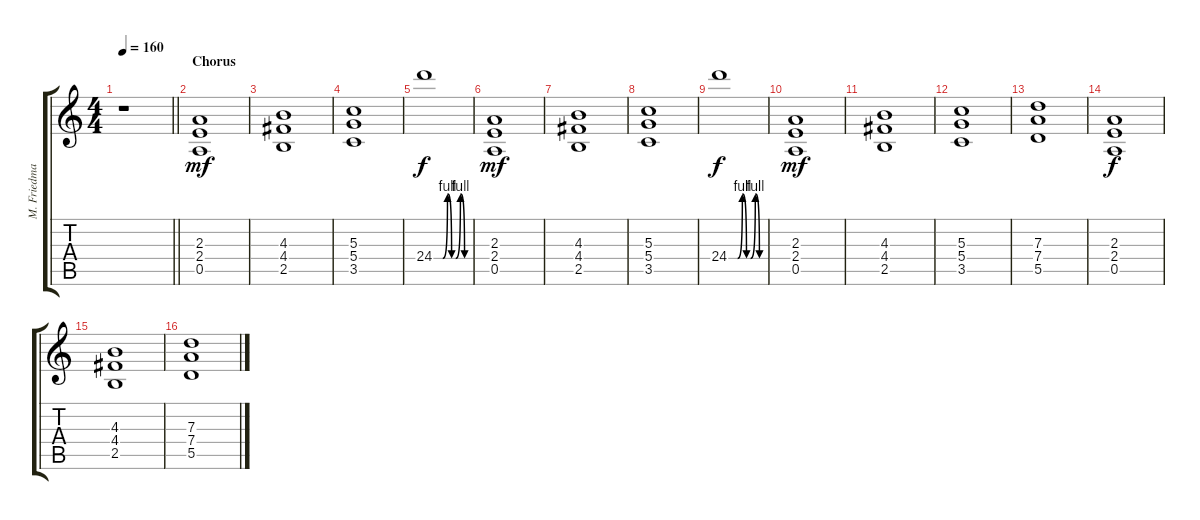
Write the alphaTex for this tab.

\track ("M. Friedman" "M. Friedma") {instrument distortionguitar}
\staff {score tabs}
\tuning (E4 B3 G3 D3 A2 E2) {hide}
\ts (4 4)
\tempo 160
\clef g2
\barLineRight lightlight
\ks c
r.1{dy f} |
\section ("" "Chorus")
(2.3 2.4 0.5).1{dy mf} |
(4.3 4.4 2.5).1 |
(5.3 5.4 3.5).1 |
24.4{be (custom 0 0 15 0 23 4 30 0 37 0 45 4 52 0 60 0)}.1{dy f} |
(2.3 2.4 0.5).1{dy mf} |
(4.3 4.4 2.5).1 |
(5.3 5.4 3.5).1 |
24.4{be (custom 0 0 15 0 23 4 30 0 37 0 45 4 52 0 60 0)}.1{dy f} |
(2.3 2.4 0.5).1{dy mf} |
(4.3 4.4 2.5).1 |
(5.3 5.4 3.5).1 |
(7.3 7.4 5.5).1 |
(2.3 2.4 0.5).1{dy f} |
(4.3 4.4 2.5).1 |
(7.3 7.4 5.5).1
